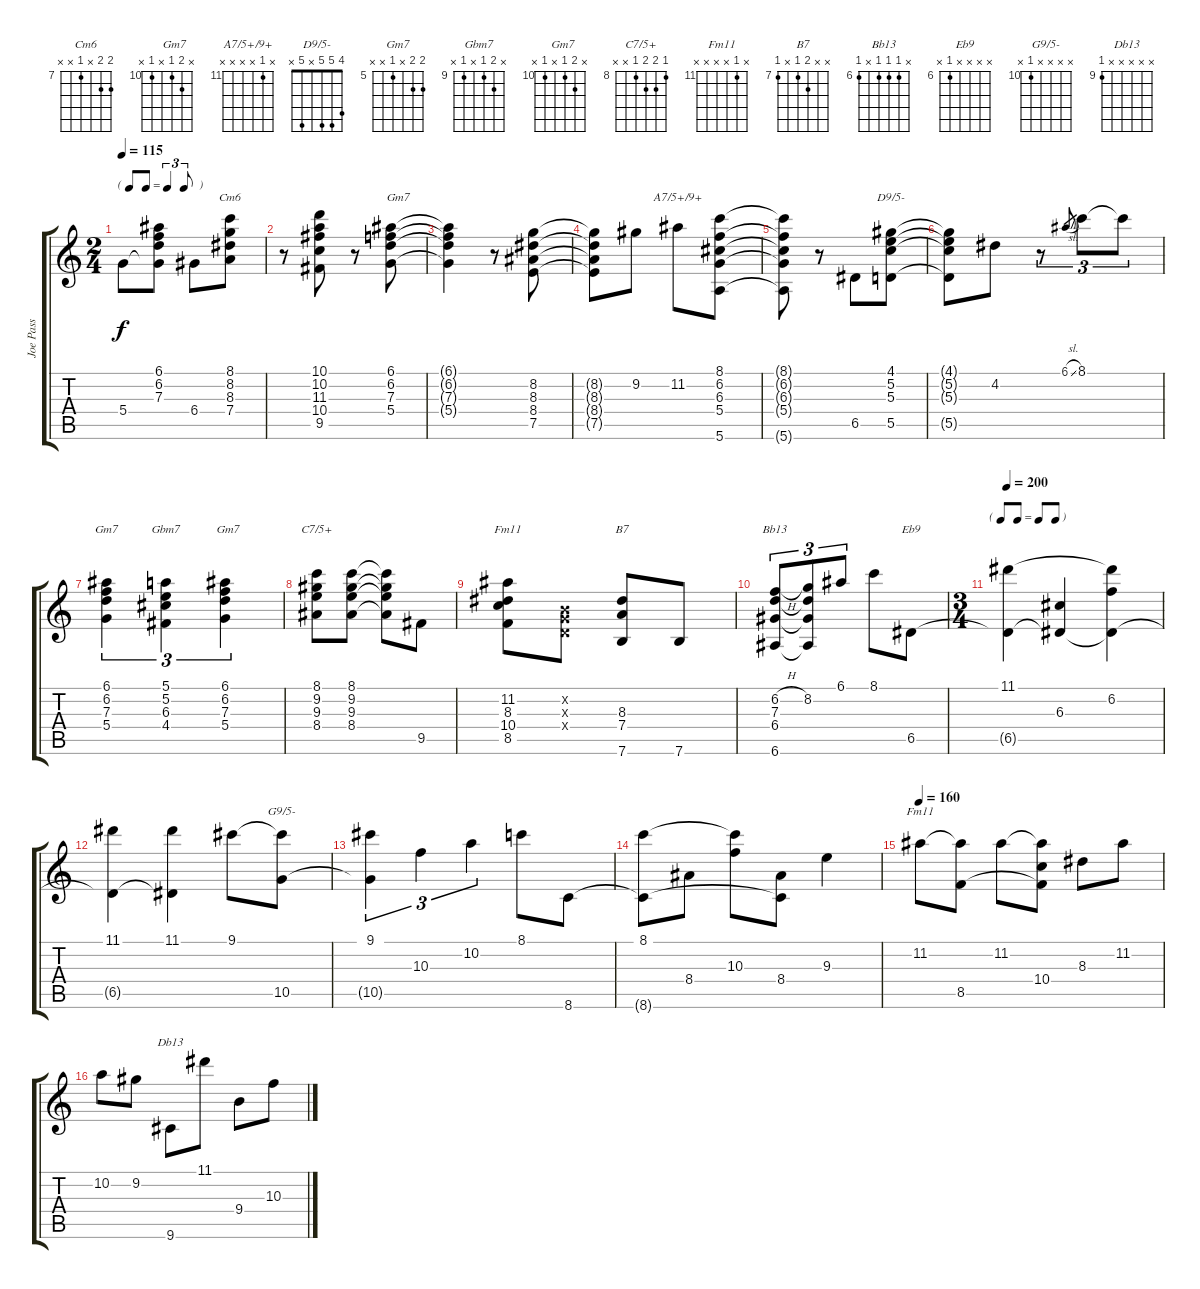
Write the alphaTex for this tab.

\track ("Joe Pass" "Joe Pass") {instrument acousticguitarnylon}
\staff {score tabs}
\tuning (E4 B3 G3 D3 A2 E2) {hide}
\chord ("Cm6" 8 8 x 7 x x) {firstfret 7}
\chord ("     Gm7" x 11 10 x 10 x) {firstfret 10}
\chord ("A7/5+/9+" x 11 x x x x) {firstfret 11}
\chord ("D9/5-" 4 5 5 x 5 x)
\chord ("Gm7" 6 6 x 5 x x) {firstfret 5}
\chord ("Gbm7" x 10 9 x 9 x) {firstfret 9}
\chord ("  Gm7" x 11 10 x 10 x) {firstfret 10}
\chord ("C7/5+" 8 9 9 8 x x) {firstfret 8}
\chord ("Fm11" x 11 8 10 8 x) {firstfret 8}
\chord ("B7" x x 8 7 x 7) {firstfret 7}
\chord ("Bb13" x 6 6 6 x 6) {firstfret 6}
\chord ("Eb9" x x x x 6 x) {firstfret 6}
\chord ("G9/5-" x x x x 10 x) {firstfret 10}
\chord ("Fm11" x 11 x x x x) {firstfret 11}
\chord ("Db13" x x x x x 9) {firstfret 9}
\ts (2 4)
\tf triplet8th
\tempo 115
\clef g2
\ks c
5.4.8{dy f} (6.1 6.2 7.3 5.4{t}).8 6.4.8 (8.1 8.2 8.3 7.4).8{ch "Cm6"} |
r.8 (10.1 10.2 11.3 10.4 9.5).8 r.8 (6.1 6.2 7.3 5.4).8{ch "     Gm7"} |
(6.1{t} 6.2{t} 7.3{t} 5.4{t}).4 r.8 (8.2 8.3 8.4 7.5).8 |
(8.2{t} 8.3{t} 8.4{t} 7.5{t}).8 9.2.8 11.2.8{ch "A7/5+/9+"} (8.1 6.2 6.3 5.4 5.6).8 |
(8.1{t} 6.2{t} 6.3{t} 5.4{t} 5.6{t}).8 r.8 6.5.8 (4.1 5.2 5.3 5.5).8{ch "D9/5-"} |
(4.1{t} 5.2{t} 5.3{t} 5.5{t}).8 4.2.8 r.8{tu (3 2)} 6.1{sl}.8{gr} 8.1.8{tu (3 2)} 8.1{t}.8{tu (3 2)} |
(6.1 6.2 7.3 5.4).4{tu (3 2) ch "Gm7"} (5.1 5.2 6.3 4.4).4{tu (3 2) ch "Gbm7"} (6.1 6.2 7.3 5.4).4{tu (3 2) ch "  Gm7"} |
(8.1 9.2 9.3 8.4).8{ch "C7/5+"} (8.1 9.2 9.3 8.4).8 (8.1{t} 9.2{t} 9.3{t} 8.4{t}).8 9.5.8 |
(11.2 8.3 10.4 8.5).8{ch "Fm11"} (0.2{x} 0.3{x} 0.4{x}).8 (8.3 7.4 7.6).8{ch "B7"} 7.6.8 |
(6.2{h} 7.3 6.4 6.6).8{tu (3 2) ch "Bb13"} (8.2 7.3{t} 6.4{t} 6.6{t}).8{tu (3 2)} 6.1.8{tu (3 2)} 8.1.8 6.5.8{ch "Eb9"} |
\ts (3 4)
\tf none
\tempo 200
(11.1 6.5{t}).4 (6.3 6.5{t}).4 (11.1{t} 6.2 6.5{t}).4 |
(11.1 6.5{t}).4 (11.1 6.5{t}).4 9.1.8 (9.1{t} 10.5).8{ch "G9/5-"} |
(9.1 10.5{t}).4{tu (3 2)} 10.3.4{tu (3 2)} 10.2.4{tu (3 2)} 8.1.8 8.6.8 |
(8.1 8.6{t}).8 8.4.8 (8.1{t} 10.3).8 (8.4 8.6{t}).8 9.3.4 |
\tempo 160
11.2.8{ch "Fm11"} (11.2{t} 8.5).8 11.2.8 (11.2{t} 10.4 8.5{t}).8 8.3.8 11.2.8 |
10.2.8 9.2.8 9.6.8{ch "Db13"} 11.1.8 9.4.8 10.3.8
